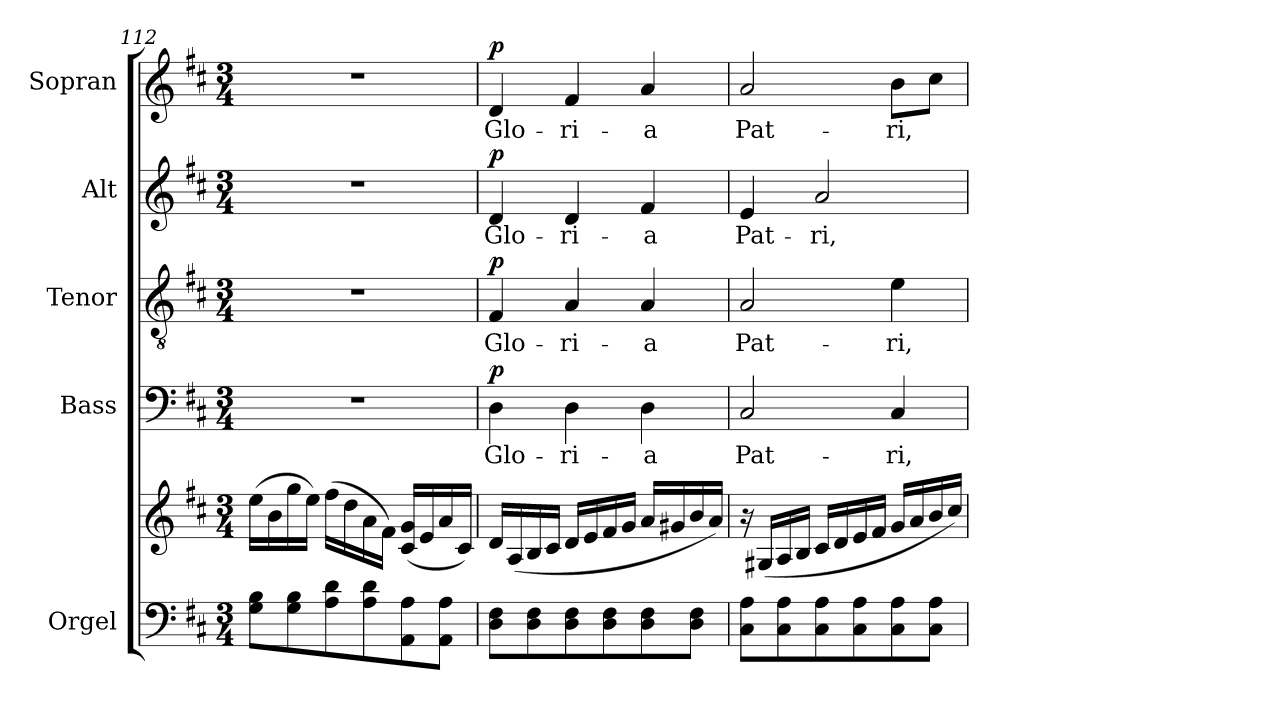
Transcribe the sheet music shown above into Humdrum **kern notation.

**kern	**kern	**kern	**text	**dynam	**kern	**text	**dynam	**kern	**text	**dynam	**kern	**text	**dynam
*part5	*part5	*part4	*part4	*part4	*part3	*part3	*part3	*part2	*part2	*part2	*part1	*part1	*part1
*staff6	*staff5	*staff4	*staff4	*staff4	*staff3	*staff3	*staff3	*staff2	*staff2	*staff2	*staff1	*staff1	*staff1
*I"Orgel	*	*I"Bass	*	*	*I"Tenor	*	*	*I"Alt	*	*	*I"Sopran	*	*
*I'Org.	*	*I'B.	*	*	*I'T.	*	*	*I'A.	*	*	*I'S.	*	*
*clefF4	*clefG2	*clefF4	*	*	*clefGv2	*	*	*clefG2	*	*	*clefG2	*	*
*k[f#c#]	*k[f#c#]	*k[f#c#]	*	*	*k[f#c#]	*	*	*k[f#c#]	*	*	*k[f#c#]	*	*
*D:	*D:	*D:	*	*	*D:	*	*	*D:	*	*	*D:	*	*
*M3/4	*M3/4	*M3/4	*	*	*M3/4	*	*	*M3/4	*	*	*M3/4	*	*
=112	=112	=112	=112	=112	=112	=112	=112	=112	=112	=112	=112	=112	=112
8G\ 8B\L	(>16ee\LL	2.r	.	.	2.r	.	.	2.r	.	.	2.r	.	.
.	16b\	.	.	.	.	.	.	.	.	.	.	.	.
8G\ 8B\	16gg\	.	.	.	.	.	.	.	.	.	.	.	.
.	16ee\JJ)	.	.	.	.	.	.	.	.	.	.	.	.
8A\ 8d\	(>16ff#\LL	.	.	.	.	.	.	.	.	.	.	.	.
.	16dd\	.	.	.	.	.	.	.	.	.	.	.	.
8A\ 8d\	16a\	.	.	.	.	.	.	.	.	.	.	.	.
.	16f#\JJ)	.	.	.	.	.	.	.	.	.	.	.	.
8AA\ 8A\	(<16c#/ 16g/LL	.	.	.	.	.	.	.	.	.	.	.	.
.	16e/	.	.	.	.	.	.	.	.	.	.	.	.
8AA\ 8A\J	16a/	.	.	.	.	.	.	.	.	.	.	.	.
.	16c#/JJ)	.	.	.	.	.	.	.	.	.	.	.	.
!!LO:PB:g=z
=113	=113	=113	=113	=113	=113	=113	=113	=113	=113	=113	=113	=113	=113
!	!	!	!LO:LY:b	!LO:DY:a	!	!LO:LY:b	!LO:DY:a	!	!LO:LY:b	!LO:DY:a	!	!LO:LY:b	!LO:DY:a
8D\ 8F#\L	16d/LL	4D\	Glo-	p	4F#/	Glo-	p	4d/	Glo-	p	4d/	Glo-	p
.	(<16A/	.	.	.	.	.	.	.	.	.	.	.	.
8D\ 8F#\	16B/	.	.	.	.	.	.	.	.	.	.	.	.
.	16c#/JJ	.	.	.	.	.	.	.	.	.	.	.	.
!	!	!	!LO:LY:b	!	!	!LO:LY:b	!	!	!LO:LY:b	!	!	!LO:LY:b	!
8D\ 8F#\	16d/LL	4D\	-ri-	.	4A/	-ri-	.	4d/	-ri-	.	4f#/	-ri-	.
.	16e/	.	.	.	.	.	.	.	.	.	.	.	.
8D\ 8F#\	16f#/	.	.	.	.	.	.	.	.	.	.	.	.
.	16g/JJ	.	.	.	.	.	.	.	.	.	.	.	.
!	!	!	!LO:LY:b	!	!	!LO:LY:b	!	!	!LO:LY:b	!	!	!LO:LY:b	!
8D\ 8F#\	16a/LL	4D\	-a	.	4A/	-a	.	4f#/	-a	.	4a/	-a	.
.	16g#X/	.	.	.	.	.	.	.	.	.	.	.	.
8D\ 8F#\J	16b/	.	.	.	.	.	.	.	.	.	.	.	.
.	16a/JJ)	.	.	.	.	.	.	.	.	.	.	.	.
=114	=114	=114	=114	=114	=114	=114	=114	=114	=114	=114	=114	=114	=114
!	!	!	!LO:LY:b	!	!	!LO:LY:b	!	!	!LO:LY:b	!	!	!LO:LY:b	!
8C#\ 8A\L	16r	2C#/	Pat-	.	2A/	Pat-	.	4e/	Pat-	.	2a/	Pat-	.
.	(<16G#X/LL	.	.	.	.	.	.	.	.	.	.	.	.
8C#\ 8A\	16A/	.	.	.	.	.	.	.	.	.	.	.	.
.	16B/JJ	.	.	.	.	.	.	.	.	.	.	.	.
!	!	!	!	!	!	!	!	!	!LO:LY:b	!	!	!	!
8C#\ 8A\	16c#/LL	.	.	.	.	.	.	2a/	-ri,	.	.	.	.
.	16d/	.	.	.	.	.	.	.	.	.	.	.	.
8C#\ 8A\	16e/	.	.	.	.	.	.	.	.	.	.	.	.
.	16f#/JJ	.	.	.	.	.	.	.	.	.	.	.	.
!	!	!	!LO:LY:b	!	!	!LO:LY:b	!	!	!	!	!	!LO:LY:b	!
8C#\ 8A\	16g/LL	4C#/	-ri,	.	4e\	-ri,	.	.	.	.	8b\L	-ri,	.
.	16a/	.	.	.	.	.	.	.	.	.	.	.	.
8C#\ 8A\J	16b/	.	.	.	.	.	.	.	.	.	8cc#\J	.	.
.	16cc#/JJ)	.	.	.	.	.	.	.	.	.	.	.	.
=	=	=	=	=	=	=	=	=	=	=	=	=	=
*-	*-	*-	*-	*-	*-	*-	*-	*-	*-	*-	*-	*-	*-
